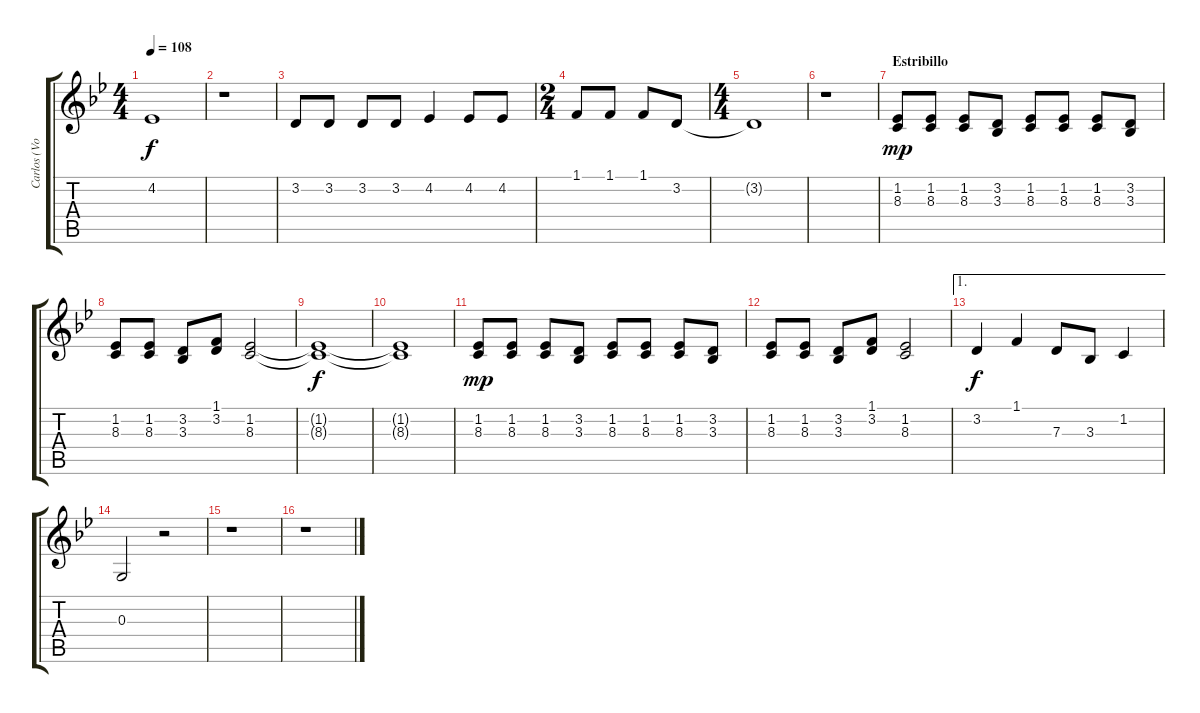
\track ("Carlos (Voz)" "Carlos (Vo") {instrument clarinet}
\staff {score tabs}
\tuning (E4 B3 G3 D3 A2 E2) {hide}
\ts (4 4)
\tempo 108
\clef g2
\ks bb
4.2{t}.1{dy f} |
r.1 |
3.2.8 3.2.8 3.2.8 3.2.8 4.2.4 4.2.8 4.2.8 |
\ts (2 4)
1.1.8 1.1.8 1.1.8 3.2.8 |
\ts (4 4)
3.2{t}.1 |
r.1 |
\section ("" "Estribillo")
(1.2 8.3).8{dy mp} (1.2 8.3).8 (1.2 8.3).8 (3.2 3.3).8 (1.2 8.3).8 (1.2 8.3).8 (1.2 8.3).8 (3.2 3.3).8 |
(1.2 8.3).8 (1.2 8.3).8 (3.2 3.3).8 (1.1 3.2).8 (1.2 8.3).2{volume 0} |
(1.2{t} 8.3{t}).1{dy f} |
(1.2{t} 8.3{t}).1 |
(1.2 8.3).8{dy mp volume 16} (1.2 8.3).8 (1.2 8.3).8 (3.2 3.3).8 (1.2 8.3).8 (1.2 8.3).8 (1.2 8.3).8 (3.2 3.3).8 |
(1.2 8.3).8 (1.2 8.3).8 (3.2 3.3).8 (1.1 3.2).8 (1.2 8.3).2 |
\ae 1
3.2.4{dy f} 1.1.4 7.3.8 3.3.8 1.2.4 |
0.3.2 r.2 |
r.1 |
r.1
